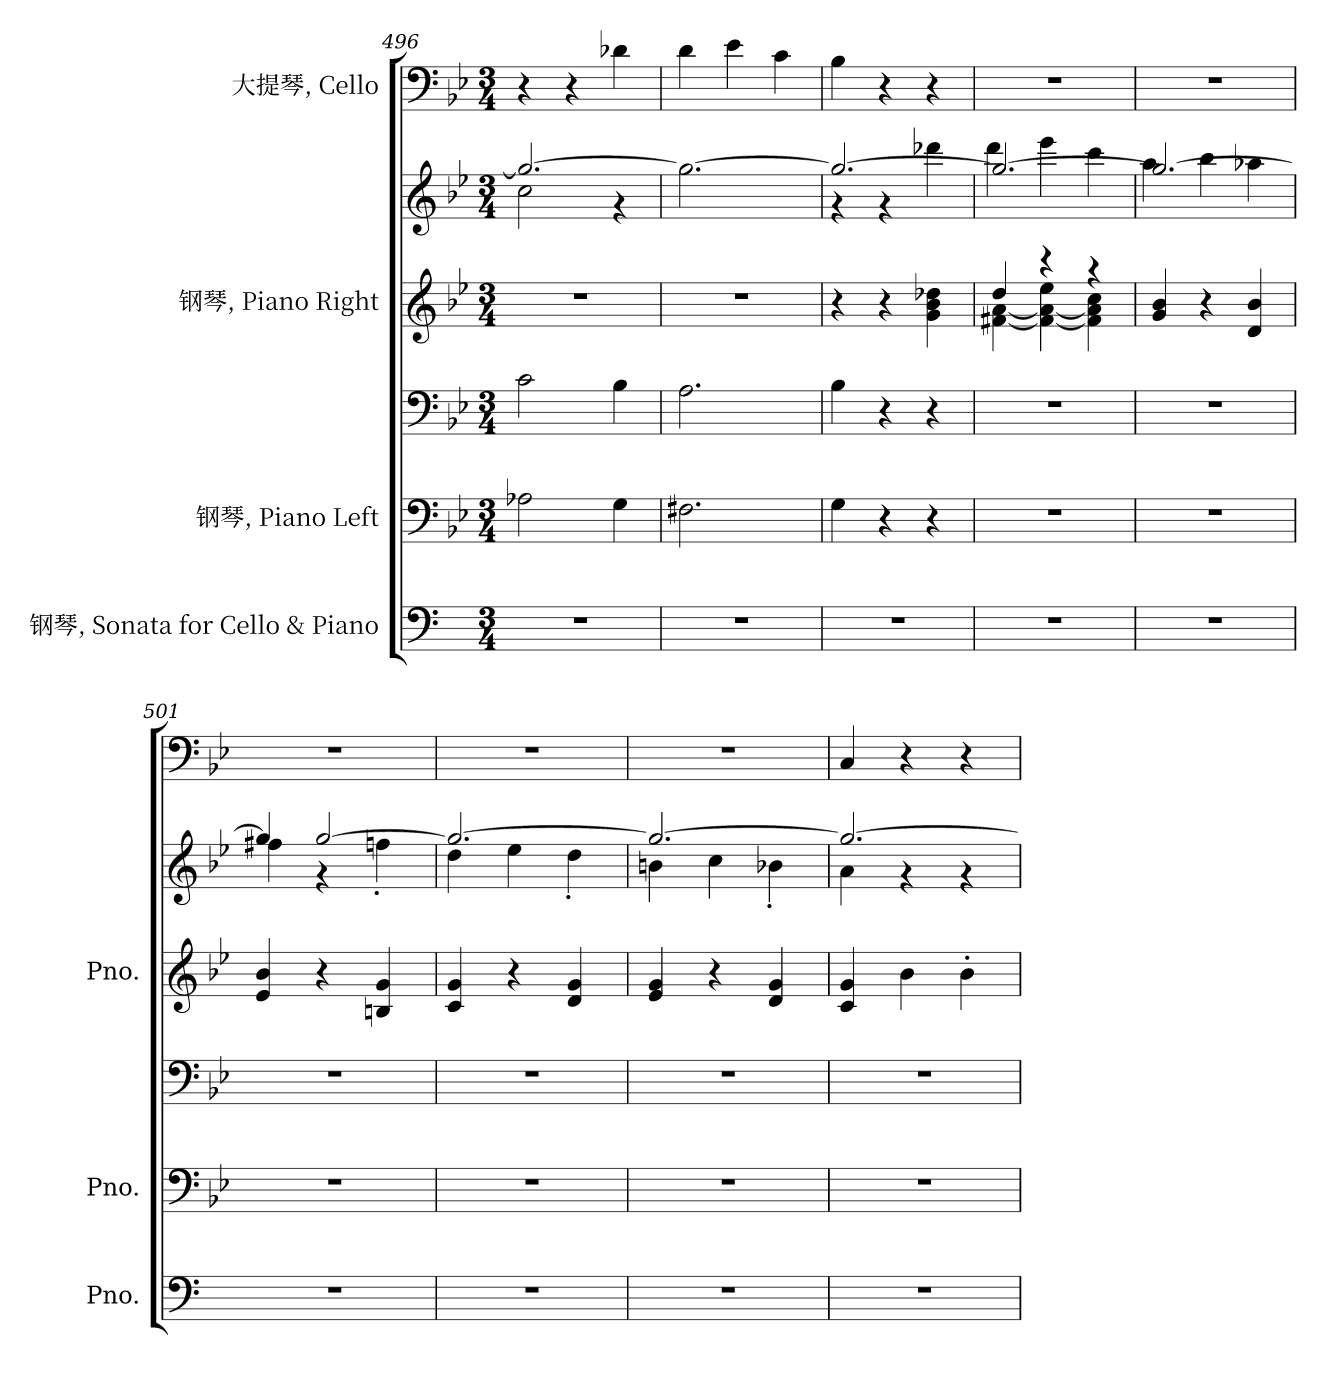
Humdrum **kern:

**kern	**kern	**kern	**kern	**kern	**kern
*part4	*part3	*part3	*part2	*part2	*part1
*staff6	*staff5	*staff4	*staff3	*staff2	*staff1
*I"钢琴, Sonata for Cello &amp; Piano	*I"钢琴, Piano Left	*	*I"钢琴, Piano Right	*	*I"大提琴, Cello
*I'Pno.	*I'Pno.	*	*I'Pno.	*	*
*clefF4	*clefF4	*clefF4	*clefG2	*clefG2	*clefF4
*k[]	*k[b-e-]	*k[b-e-]	*k[b-e-]	*k[b-e-]	*k[b-e-]
*M3/4	*M3/4	*M3/4	*M3/4	*M3/4	*M3/4
=496	=496	=496	=496	=496	=496
*	*	*	*	*^	*
2.r	2A-X\	2c\	2.r	2.gg/_	2cc\	4r
.	.	.	.	.	.	4r
.	4G\	4B-\	.	.	4r	4d-X\
*	*	*	*	*v	*v	*
=497	=497	=497	=497	=497	=497
2.r	2.F#X\	2.A\	2.r	2.gg\_	4d\
.	.	.	.	.	4e-\
.	.	.	.	.	4c\
=498	=498	=498	=498	=498	=498
*	*	*	*	*^	*
2.r	4G\	4B-\	4r	2.gg/_	4r	4B-\
.	4r	4r	4r	.	4r	4r
.	4r	4r	4g\ 4b-\ 4dd-X\	.	4ddd-X\	4r
=499	=499	=499	=499	=499	=499	=499
*	*	*	*^	*	*	*
2.r	2.r	2.r	4dd/	[4f#X\ [4a\	2.gg/_	4ddd\	2.r
.	.	.	4r	4f#\_ 4a\_ 4ee-\	.	4eee-\	.
.	.	.	4r	4f#\] 4a\] 4cc\	.	4ccc\	.
*	*	*	*v	*v	*	*	*
!!LO:LB:g=z
=500	=500	=500	=500	=500	=500	=500
2.r	2.r	2.r	4g/ 4b-/	2.gg/_	4aa\	2.r
.	.	.	4r	.	4bb-\	.
.	.	.	4d/ 4b-/	.	4aa-X\	.
=501	=501	=501	=501	=501	=501	=501
2.r	2.r	2.r	4e-/ 4b-/	4gg/]	4ff#X\	2.r
.	.	.	4r	[2gg/	4r	.
.	.	.	4Bn/ 4g/	.	4ffn'\	.
=502	=502	=502	=502	=502	=502	=502
2.r	2.r	2.r	4c/ 4g/	2.gg/_	4dd\	2.r
.	.	.	4r	.	4ee-\	.
.	.	.	4d/ 4g/	.	4dd'\	.
=503	=503	=503	=503	=503	=503	=503
2.r	2.r	2.r	4e-/ 4g/	2.gg/_	4bn\	2.r
.	.	.	4r	.	4cc\	.
.	.	.	4d/ 4g/	.	4b-X'\	.
=504	=504	=504	=504	=504	=504	=504
2.r	2.r	2.r	4c/ 4g/	2.gg/_	4a\	4C/
.	.	.	4b-\	.	4r	4r
.	.	.	4b-'\	.	4r	4r
*	*	*	*	*v	*v	*
=	=	=	=	=	=
*-	*-	*-	*-	*-	*-
